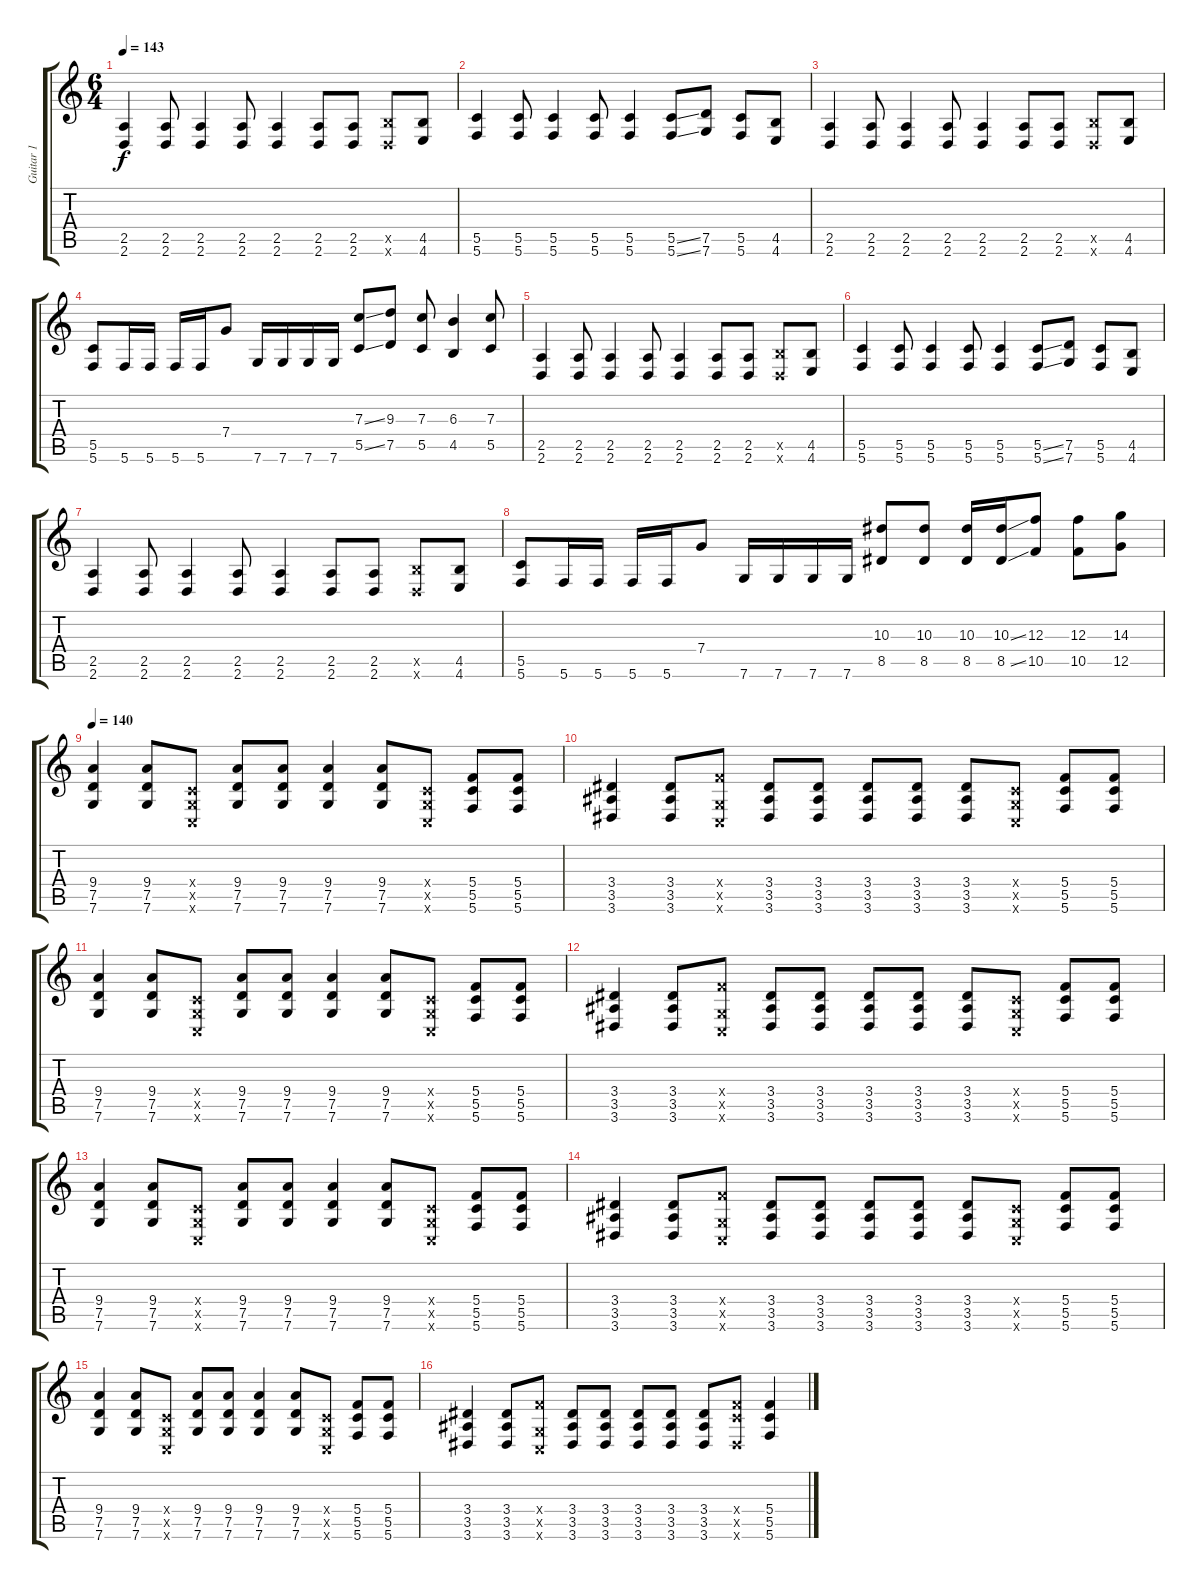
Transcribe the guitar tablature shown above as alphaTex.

\track ("Guitar 1" "Guitar 1") {instrument distortionguitar}
\staff {score tabs}
\tuning (D4 A3 F3 C3 G2 C2) {hide}
\ts (6 4)
\section ("" "")
\tempo 143
\clef g2
\ks c
(2.5 2.6).4{dy f} (2.5 2.6).8 (2.5 2.6).4 (2.5 2.6).8 (2.5 2.6).4 (2.5 2.6).8 (2.5 2.6).8 (4.5{x} 2.6{x}).8 (4.5 4.6).8 |
(5.5 5.6).4 (5.5 5.6).8 (5.5 5.6).4 (5.5 5.6).8 (5.5 5.6).4 (5.5{ss} 5.6{ss}).8 (7.5 7.6).8 (5.5 5.6).8 (4.5 4.6).8 |
(2.5 2.6).4 (2.5 2.6).8 (2.5 2.6).4 (2.5 2.6).8 (2.5 2.6).4 (2.5 2.6).8 (2.5 2.6).8 (4.5{x} 2.6{x}).8 (4.5 4.6).8 |
(5.5 5.6).8 5.6.16 5.6.16 5.6.16 5.6.16 7.4.8 7.6.16 7.6.16 7.6.16 7.6.16 (7.3{ss} 5.5{ss}).8 (9.3 7.5).8 (7.3 5.5).8 (6.3 4.5).4 (7.3 5.5).8 |
(2.5 2.6).4 (2.5 2.6).8 (2.5 2.6).4 (2.5 2.6).8 (2.5 2.6).4 (2.5 2.6).8 (2.5 2.6).8 (4.5{x} 2.6{x}).8 (4.5 4.6).8 |
(5.5 5.6).4 (5.5 5.6).8 (5.5 5.6).4 (5.5 5.6).8 (5.5 5.6).4 (5.5{ss} 5.6{ss}).8 (7.5 7.6).8 (5.5 5.6).8 (4.5 4.6).8 |
(2.5 2.6).4 (2.5 2.6).8 (2.5 2.6).4 (2.5 2.6).8 (2.5 2.6).4 (2.5 2.6).8 (2.5 2.6).8 (4.5{x} 2.6{x}).8 (4.5 4.6).8 |
(5.5 5.6).8 5.6.16 5.6.16 5.6.16 5.6.16 7.4.8 7.6.16 7.6.16 7.6.16 7.6.16 (10.3 8.5).8 (10.3 8.5).8 (10.3 8.5).16 (10.3{ss} 8.5{ss}).16 (12.3 10.5).8 (12.3 10.5).8 (14.3 12.5).8 |
\section ("" "")
\tempo 140
(9.4 7.5 7.6).4 (9.4 7.5 7.6).8 (0.4{x} 0.5{x} 0.6{x}).8 (9.4 7.5 7.6).8 (9.4 7.5 7.6).8 (9.4 7.5 7.6).4 (9.4 7.5 7.6).8 (0.4{x} 0.5{x} 0.6{x}).8 (5.4 5.5 5.6).8 (5.4 5.5 5.6).8 |
(3.4 3.5 3.6).4 (3.4 3.5 3.6).8 (5.4{x} 0.5{x} 0.6{x}).8 (3.4 3.5 3.6).8 (3.4 3.5 3.6).8 (3.4 3.5 3.6).8 (3.4 3.5 3.6).8 (3.4 3.5 3.6).8 (0.4{x} 0.5{x} 0.6{x}).8 (5.4 5.5 5.6).8 (5.4 5.5 5.6).8 |
(9.4 7.5 7.6).4 (9.4 7.5 7.6).8 (0.4{x} 0.5{x} 0.6{x}).8 (9.4 7.5 7.6).8 (9.4 7.5 7.6).8 (9.4 7.5 7.6).4 (9.4 7.5 7.6).8 (0.4{x} 0.5{x} 0.6{x}).8 (5.4 5.5 5.6).8 (5.4 5.5 5.6).8 |
(3.4 3.5 3.6).4 (3.4 3.5 3.6).8 (5.4{x} 0.5{x} 0.6{x}).8 (3.4 3.5 3.6).8 (3.4 3.5 3.6).8 (3.4 3.5 3.6).8 (3.4 3.5 3.6).8 (3.4 3.5 3.6).8 (0.4{x} 0.5{x} 0.6{x}).8 (5.4 5.5 5.6).8 (5.4 5.5 5.6).8 |
(9.4 7.5 7.6).4 (9.4 7.5 7.6).8 (0.4{x} 0.5{x} 0.6{x}).8 (9.4 7.5 7.6).8 (9.4 7.5 7.6).8 (9.4 7.5 7.6).4 (9.4 7.5 7.6).8 (0.4{x} 0.5{x} 0.6{x}).8 (5.4 5.5 5.6).8 (5.4 5.5 5.6).8 |
(3.4 3.5 3.6).4 (3.4 3.5 3.6).8 (5.4{x} 0.5{x} 0.6{x}).8 (3.4 3.5 3.6).8 (3.4 3.5 3.6).8 (3.4 3.5 3.6).8 (3.4 3.5 3.6).8 (3.4 3.5 3.6).8 (0.4{x} 0.5{x} 0.6{x}).8 (5.4 5.5 5.6).8 (5.4 5.5 5.6).8 |
(9.4 7.5 7.6).4 (9.4 7.5 7.6).8 (0.4{x} 0.5{x} 0.6{x}).8 (9.4 7.5 7.6).8 (9.4 7.5 7.6).8 (9.4 7.5 7.6).4 (9.4 7.5 7.6).8 (0.4{x} 0.5{x} 0.6{x}).8 (5.4 5.5 5.6).8 (5.4 5.5 5.6).8 |
(3.4 3.5 3.6).4 (3.4 3.5 3.6).8 (5.4{x} 0.5{x} 0.6{x}).8 (3.4 3.5 3.6).8 (3.4 3.5 3.6).8 (3.4 3.5 3.6).8 (3.4 3.5 3.6).8 (3.4 3.5 3.6).8 (5.4{x} 5.5{x} 3.6{x}).8 (5.4 5.5 5.6).4
